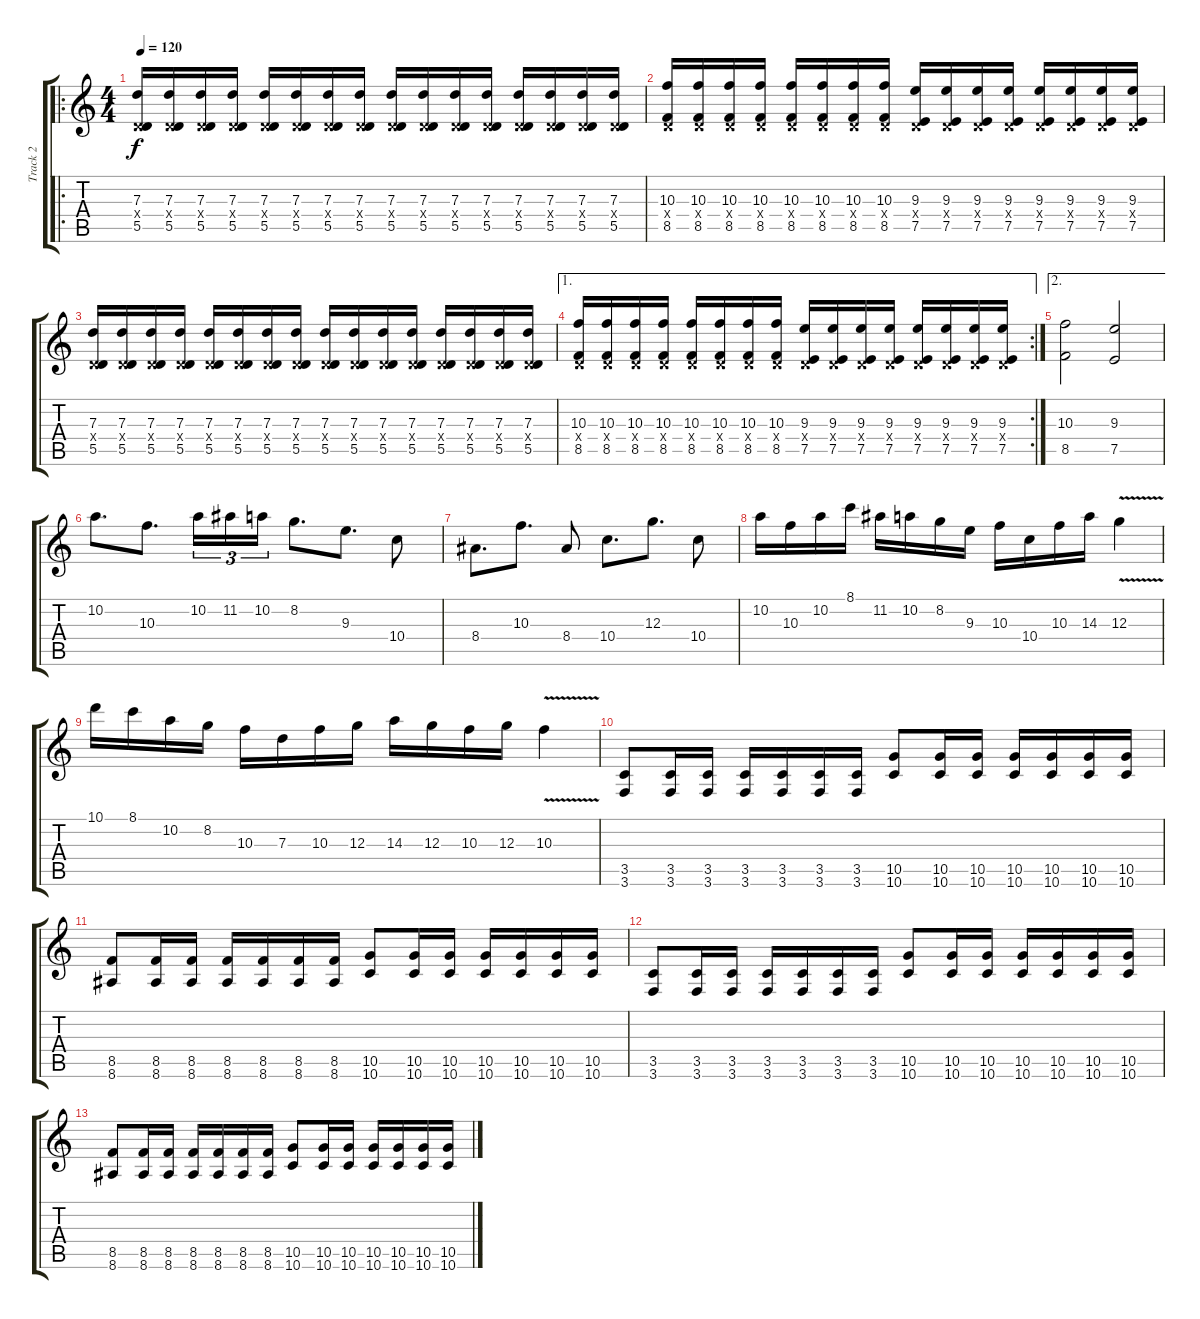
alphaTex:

\track ("Track 2" "Track 2") {instrument distortionguitar}
\staff {score tabs}
\tuning (E4 B3 G3 D3 A2 D2) {hide}
\ro
\ts (4 4)
\tempo 120
\clef g2
\ks c
(7.3 0.4{x} 5.5).16{dy f} (7.3 0.4{x} 5.5).16 (7.3 0.4{x} 5.5).16 (7.3 0.4{x} 5.5).16 (7.3 0.4{x} 5.5).16 (7.3 0.4{x} 5.5).16 (7.3 0.4{x} 5.5).16 (7.3 0.4{x} 5.5).16 (7.3 0.4{x} 5.5).16 (7.3 0.4{x} 5.5).16 (7.3 0.4{x} 5.5).16 (7.3 0.4{x} 5.5).16 (7.3 0.4{x} 5.5).16 (7.3 0.4{x} 5.5).16 (7.3 0.4{x} 5.5).16 (7.3 0.4{x} 5.5).16 |
(10.3 0.4{x} 8.5).16 (10.3 0.4{x} 8.5).16 (10.3 0.4{x} 8.5).16 (10.3 0.4{x} 8.5).16 (10.3 0.4{x} 8.5).16 (10.3 0.4{x} 8.5).16 (10.3 0.4{x} 8.5).16 (10.3 0.4{x} 8.5).16 (9.3 0.4{x} 7.5).16 (9.3 0.4{x} 7.5).16 (9.3 0.4{x} 7.5).16 (9.3 0.4{x} 7.5).16 (9.3 0.4{x} 7.5).16 (9.3 0.4{x} 7.5).16 (9.3 0.4{x} 7.5).16 (9.3 0.4{x} 7.5).16 |
(7.3 0.4{x} 5.5).16 (7.3 0.4{x} 5.5).16 (7.3 0.4{x} 5.5).16 (7.3 0.4{x} 5.5).16 (7.3 0.4{x} 5.5).16 (7.3 0.4{x} 5.5).16 (7.3 0.4{x} 5.5).16 (7.3 0.4{x} 5.5).16 (7.3 0.4{x} 5.5).16 (7.3 0.4{x} 5.5).16 (7.3 0.4{x} 5.5).16 (7.3 0.4{x} 5.5).16 (7.3 0.4{x} 5.5).16 (7.3 0.4{x} 5.5).16 (7.3 0.4{x} 5.5).16 (7.3 0.4{x} 5.5).16 |
\ae 1
\rc 2
(10.3 0.4{x} 8.5).16 (10.3 0.4{x} 8.5).16 (10.3 0.4{x} 8.5).16 (10.3 0.4{x} 8.5).16 (10.3 0.4{x} 8.5).16 (10.3 0.4{x} 8.5).16 (10.3 0.4{x} 8.5).16 (10.3 0.4{x} 8.5).16 (9.3 0.4{x} 7.5).16 (9.3 0.4{x} 7.5).16 (9.3 0.4{x} 7.5).16 (9.3 0.4{x} 7.5).16 (9.3 0.4{x} 7.5).16 (9.3 0.4{x} 7.5).16 (9.3 0.4{x} 7.5).16 (9.3 0.4{x} 7.5).16 |
\ae 2
(10.3 8.5).2 (9.3 7.5).2 |
10.2.8{d volume 10} 10.3.8{d} 10.2.16{tu (3 2)} 11.2.16{tu (3 2)} 10.2.16{tu (3 2)} 8.2.8{d} 9.3.8{d} 10.4.8 |
8.4.8{d} 10.3.8{d} 8.4.8 10.4.8{d} 12.3.8{d} 10.4.8 |
10.2.16 10.3.16 10.2.16 8.1.16 11.2.16 10.2.16 8.2.16 9.3.16 10.3.16 10.4.16 10.3.16 14.3.16 12.3{v}.4 |
10.1.16 8.1.16 10.2.16 8.2.16 10.3.16 7.3.16 10.3.16 12.3.16 14.3.16 12.3.16 10.3.16 12.3.16 10.3{v}.4 |
(3.5 3.6).8 (3.5 3.6).16 (3.5 3.6).16 (3.5 3.6).16 (3.5 3.6).16 (3.5 3.6).16 (3.5 3.6).16 (10.5 10.6).8 (10.5 10.6).16 (10.5 10.6).16 (10.5 10.6).16 (10.5 10.6).16 (10.5 10.6).16 (10.5 10.6).16 |
(8.5 8.6).8 (8.5 8.6).16 (8.5 8.6).16 (8.5 8.6).16 (8.5 8.6).16 (8.5 8.6).16 (8.5 8.6).16 (10.5 10.6).8 (10.5 10.6).16 (10.5 10.6).16 (10.5 10.6).16 (10.5 10.6).16 (10.5 10.6).16 (10.5 10.6).16 |
(3.5 3.6).8 (3.5 3.6).16 (3.5 3.6).16 (3.5 3.6).16 (3.5 3.6).16 (3.5 3.6).16 (3.5 3.6).16 (10.5 10.6).8 (10.5 10.6).16 (10.5 10.6).16 (10.5 10.6).16 (10.5 10.6).16 (10.5 10.6).16 (10.5 10.6).16 |
(8.5 8.6).8 (8.5 8.6).16 (8.5 8.6).16 (8.5 8.6).16 (8.5 8.6).16 (8.5 8.6).16 (8.5 8.6).16 (10.5 10.6).8 (10.5 10.6).16 (10.5 10.6).16 (10.5 10.6).16 (10.5 10.6).16 (10.5 10.6).16 (10.5 10.6).16
